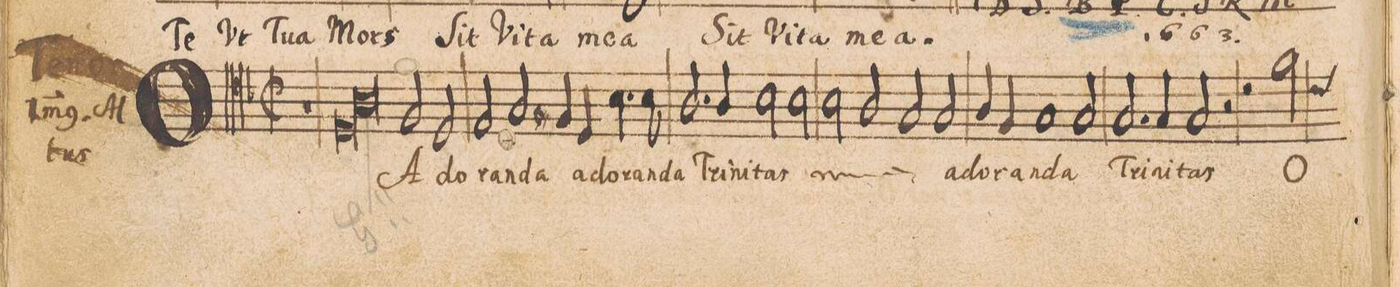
**kern	**text
*I"[Tenore]	*
*clefC4	*
*k[b-]	*
*met(C|)	*
*M2/1	*
1r	.
*lig	*
1D/	O
=2-	=2-
1A\	.
*Xlig	*
2F/	A-
2D/	-do-
=3-	=3-
2E/	-ran-
2G/	-da
4F#X/	a-
4D/	-do-
4.B-\	-ran-
8B-\	-da
=4-	=4-
2.A/	Tri-
4A/	-ni-
*2\right	*
2B-\	-tas
*	*ij
2B-\	Tri-
=5-	=5-
2B-\	-ni-
2A/	.
2G/	-tas
*	*Xij
2G/	a-
=6-	=6-
4A/	-do-
4F/	.
1G/	-ran-
2G/	-da
=7-	=7-
2.G/	Tri-
4G/	-ni-
2G/	-tas
2r	.
=8-	=8-
2r	.
*custos:c	*
2f\	O
*-	*-
